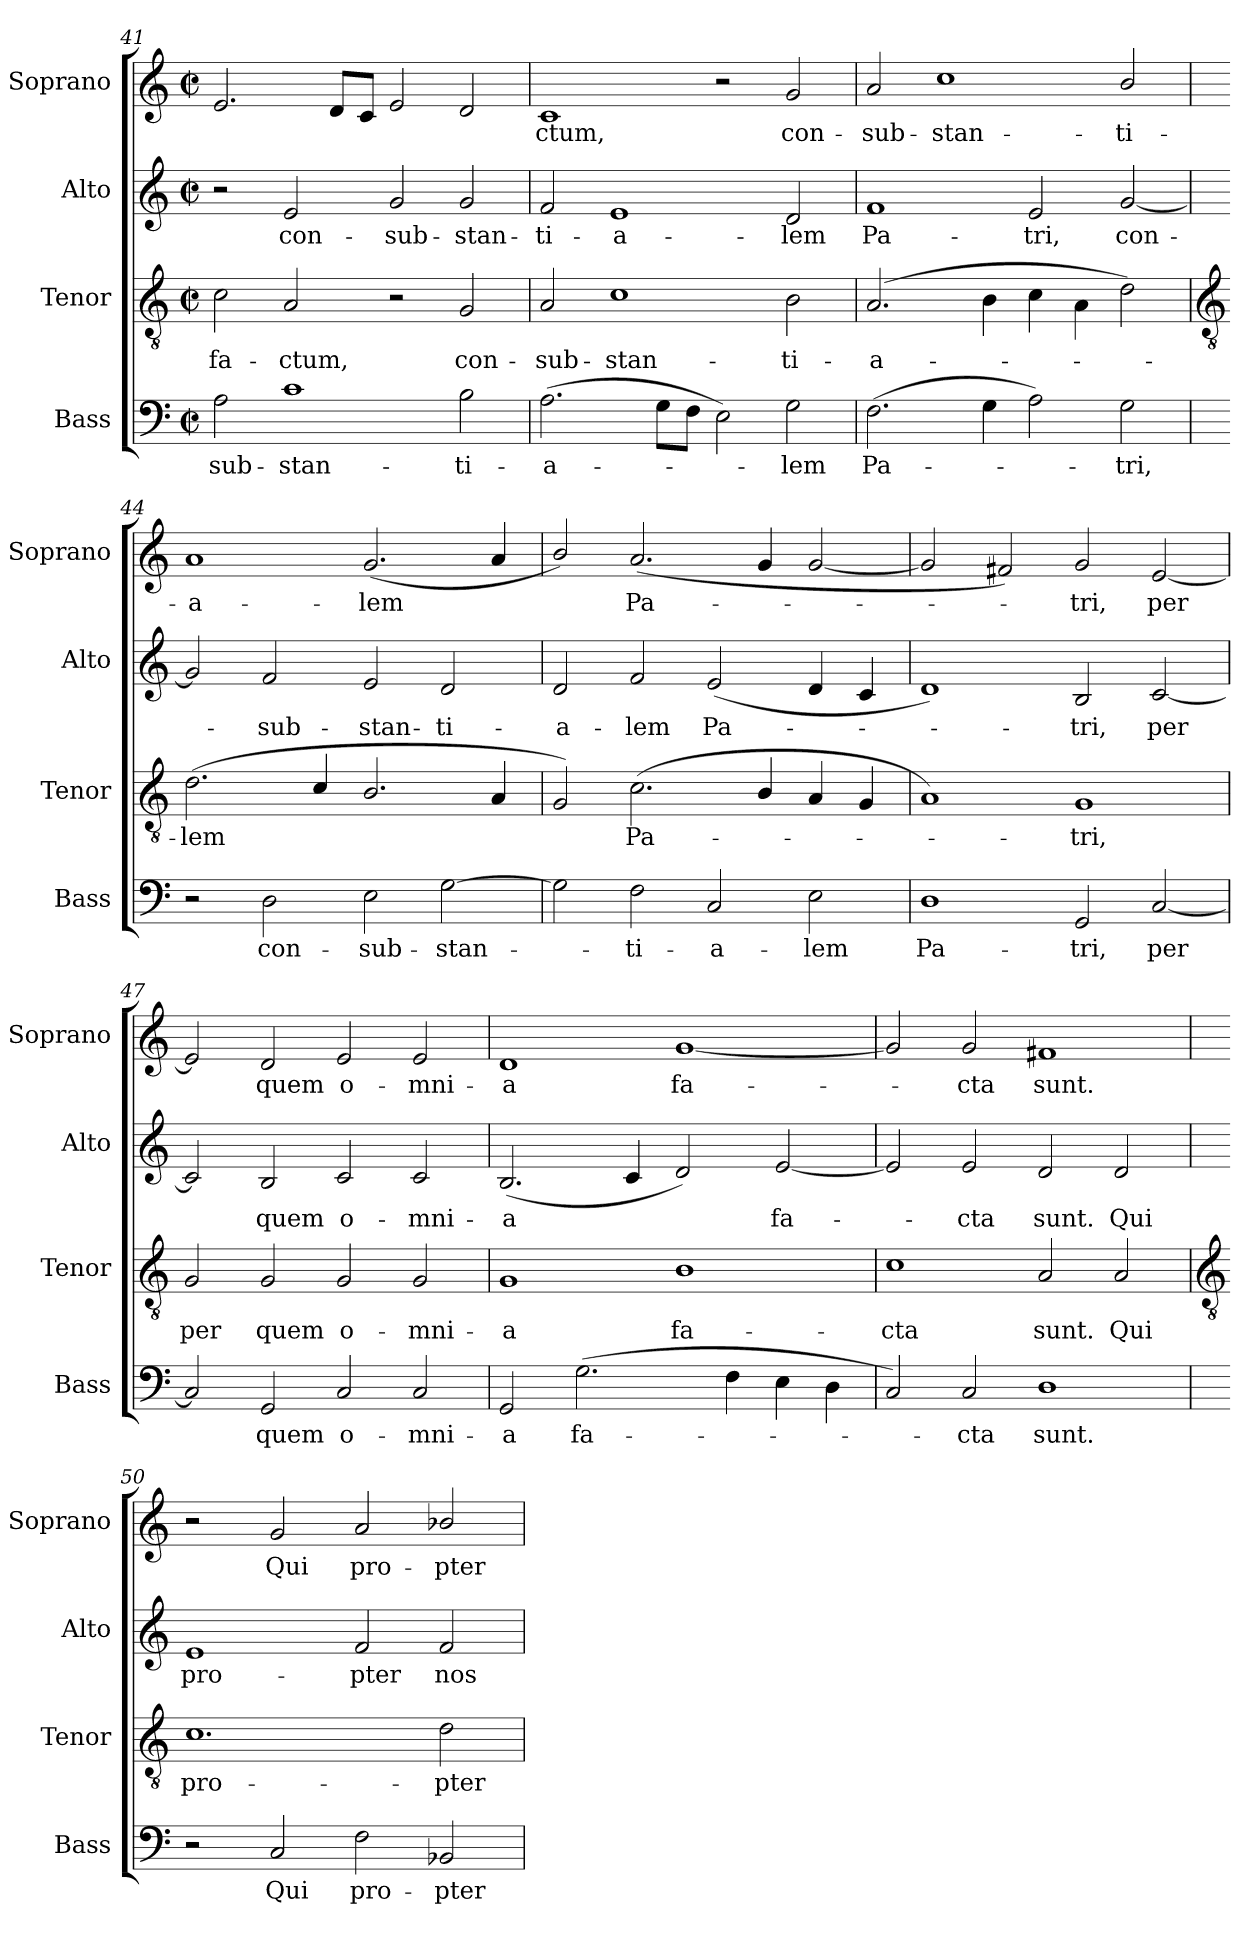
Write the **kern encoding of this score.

**kern	**text	**kern	**text	**kern	**text	**kern	**text
*part4	*part4	*part3	*part3	*part2	*part2	*part1	*part1
*staff4	*staff4	*staff3	*staff3	*staff2	*staff2	*staff1	*staff1
*I"Bass	*	*I"Tenor	*	*I"Alto	*	*I"Soprano	*
*I'Bass	*	*I'Tenor	*	*I'Alto	*	*I'Soprano	*
*clefF4	*	*clefGv2	*	*clefG2	*	*clefG2	*
*k[]	*	*k[]	*	*k[]	*	*k[]	*
*C:	*	*C:	*	*C:	*	*C:	*
*M4/2	*	*M4/2	*	*M4/2	*	*M4/2	*
*met(c|)	*	*met(c|)	*	*met(c|)	*	*met(c|)	*
=41	=41	=41	=41	=41	=41	=41	=41
!	!LO:LY:b	!	!LO:LY:b	!	!	!	!
2A	-sub-	2c	fa-	2r	.	2.e	.
!	!LO:LY:b	!	!LO:LY:b	!	!LO:LY:b	!	!
1c	-stan-	2A	-ctum,	2e	con-	.	.
.	.	.	.	.	.	8dL	.
.	.	.	.	.	.	8cJ	.
!	!	!	!	!	!LO:LY:b	!	!
.	.	2r	.	2g	-sub-	2e	.
!	!LO:LY:b	!	!LO:LY:b	!	!LO:LY:b	!	!
2B	-ti-	2G	con-	2g	-stan-	2d	.
=42	=42	=42	=42	=42	=42	=42	=42
!	!LO:LY:b	!	!LO:LY:b	!	!LO:LY:b	!	!LO:LY:b
(>2.A	-a-	2A	-sub-	2f	-ti-	1c	ctum,
!	!	!	!LO:LY:b	!	!LO:LY:b	!	!
.	.	1c	-stan-	1e	-a-	.	.
8GL	.	.	.	.	.	.	.
8FJ	.	.	.	.	.	.	.
2E)	.	.	.	.	.	2r	.
!	!LO:LY:b	!	!LO:LY:b	!	!LO:LY:b	!	!LO:LY:b
2G	lem	2B	-ti-	2d	-lem	2g	con-
=43	=43	=43	=43	=43	=43	=43	=43
!	!LO:LY:b	!	!LO:LY:b	!	!LO:LY:b	!	!LO:LY:b
(>2.F	Pa-	(>2.A	-a-	1f	Pa-	2a	-sub-
!	!	!	!	!	!	!	!LO:LY:b
.	.	.	.	.	.	1cc	-stan-
4G	.	4B	.	.	.	.	.
!	!	!	!	!	!LO:LY:b	!	!
2A)	.	4c	.	2e	-tri,	.	.
.	.	4A\	.	.	.	.	.
!	!LO:LY:b	!	!	!	!LO:LY:b	!	!LO:LY:b
2G	tri,	2d)	.	[2g	con-	2b/	-ti-
!!LO:LB:g=z
=44	=44	=44	=44	=44	=44	=44	=44
*	*	*clefGv2	*	*	*	*	*
!	!	!	!LO:LY:b	!	!	!	!LO:LY:b
2r	.	(<2.d	lem	2g]	.	1a	-a-
!	!LO:LY:b	!	!	!	!LO:LY:b	!	!
2D	con-	.	.	2f	sub-	.	.
.	.	4c/	.	.	.	.	.
!	!LO:LY:b	!	!	!	!LO:LY:b	!	!LO:LY:b
2E	-sub-	2.B/	.	2e	-stan-	(<2.g	-lem
!	!LO:LY:b	!	!	!	!LO:LY:b	!	!
[2G	-stan-	.	.	2d	-ti-	.	.
.	.	4A	.	.	.	4a	.
=45	=45	=45	=45	=45	=45	=45	=45
!	!	!	!	!	!LO:LY:b	!	!
2G]	.	2G)	.	2d	-a-	2b/)	.
!	!LO:LY:b	!	!LO:LY:b	!	!LO:LY:b	!	!LO:LY:b
2F	ti-	(<2.c	Pa-	2f	-lem	(<2.a	Pa-
!	!LO:LY:b	!	!	!	!LO:LY:b	!	!
2C	-a-	.	.	(<2e	Pa-	.	.
.	.	4B/	.	.	.	4g	.
!	!LO:LY:b	!	!	!	!	!	!
2E	-lem	4A	.	4d	.	[2g	.
.	.	4G	.	4c	.	.	.
=46	=46	=46	=46	=46	=46	=46	=46
!	!LO:LY:b	!	!	!	!	!	!
1D	Pa-	1A)	.	1d)	.	2g]	.
.	.	.	.	.	.	2f#X)	.
!	!LO:LY:b	!	!LO:LY:b	!	!LO:LY:b	!	!LO:LY:b
2GG	-tri,	1G	tri,	2B	tri,	2g	tri,
!	!LO:LY:b	!	!	!	!LO:LY:b	!	!LO:LY:b
[2C	per	.	.	[2c	per	[2e	per
=47	=47	=47	=47	=47	=47	=47	=47
!	!	!	!LO:LY:b	!	!	!	!
2C]	.	2G	per	2c]	.	2e]	.
!	!LO:LY:b	!	!LO:LY:b	!	!LO:LY:b	!	!LO:LY:b
2GG	quem	2G	quem	2B	quem	2d	quem
!	!LO:LY:b	!	!LO:LY:b	!	!LO:LY:b	!	!LO:LY:b
2C	o-	2G	o-	2c	o-	2e	o-
!	!LO:LY:b	!	!LO:LY:b	!	!LO:LY:b	!	!LO:LY:b
2C	-mni-	2G	-mni-	2c	-mni-	2e	-mni-
=48	=48	=48	=48	=48	=48	=48	=48
!	!LO:LY:b	!	!LO:LY:b	!	!LO:LY:b	!	!LO:LY:b
2GG	-a	1G	-a	(<2.B	-a	1d	-a
!	!LO:LY:b	!	!	!	!	!	!
(>2.G	fa-	.	.	.	.	.	.
.	.	.	.	4c	.	.	.
!	!	!	!LO:LY:b	!	!	!	!LO:LY:b
.	.	1B	fa-	2d)	.	[1g	fa-
4F	.	.	.	.	.	.	.
!	!	!	!	!	!LO:LY:b	!	!
4E	.	.	.	[2e	fa-	.	.
4D	.	.	.	.	.	.	.
=49	=49	=49	=49	=49	=49	=49	=49
!	!	!	!LO:LY:b	!	!	!	!
2C)	.	1c	-cta	2e]	.	2g]	.
!	!LO:LY:b	!	!	!	!LO:LY:b	!	!LO:LY:b
2C	cta	.	.	2e	cta	2g	cta
!	!LO:LY:b	!	!LO:LY:b	!	!LO:LY:b	!	!LO:LY:b
1D	sunt.	2A	sunt.	2d	sunt.	1f#X	sunt.
!	!	!	!LO:LY:b	!	!LO:LY:b	!	!
.	.	2A	Qui	2d	Qui	.	.
!!LO:LB:g=z
=50	=50	=50	=50	=50	=50	=50	=50
*	*	*clefGv2	*	*	*	*	*
!	!	!	!LO:LY:b	!	!LO:LY:b	!	!
2r	.	1.c	pro-	1e	pro-	2r	.
!	!LO:LY:b	!	!	!	!	!	!LO:LY:b
2C	Qui	.	.	.	.	2g	Qui
!	!LO:LY:b	!	!	!	!LO:LY:b	!	!LO:LY:b
2F	pro-	.	.	2f	-pter	2a	pro-
!	!LO:LY:b	!	!LO:LY:b	!	!LO:LY:b	!	!LO:LY:b
2BB-X	-pter	2d	-pter	2f	nos	2b-X/	-pter
=	=	=	=	=	=	=	=
*-	*-	*-	*-	*-	*-	*-	*-
